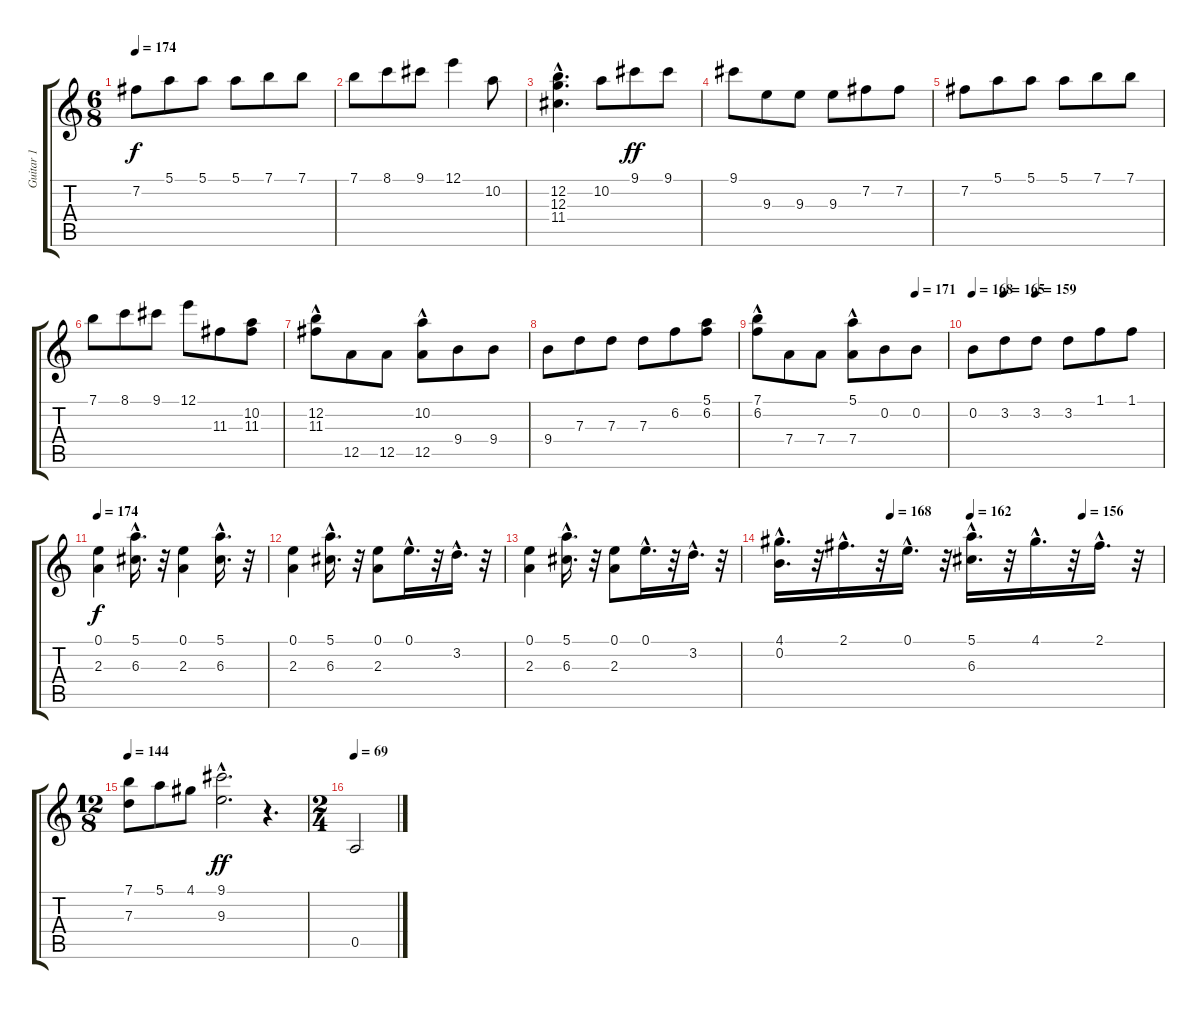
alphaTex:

\track ("Guitar 1" "Guitar 1") {instrument acousticguitarnylon}
\staff {score tabs}
\tuning (E4 B3 G3 D3 A2 E2) {hide}
\ts (6 8)
\tempo 174
\clef g2
\ks c
7.2.8{dy f} 5.1.8 5.1.8 5.1.8 7.1.8 7.1.8 |
7.1.8 8.1.8 9.1.8 12.1.4 10.2.8 |
(12.2{hac} 12.3{hac} 11.4{hac}).4{d} 10.2.8 9.1.8{dy ff} 9.1.8 |
9.1.8 9.3.8 9.3.8 9.3.8 7.2.8 7.2.8 |
7.2.8 5.1.8 5.1.8 5.1.8 7.1.8 7.1.8 |
7.1.8 8.1.8 9.1.8 12.1.8 11.3.8 (10.2 11.3).8 |
(12.2{hac} 11.3).8 12.5.8 12.5.8 (10.2{hac} 12.5).8 9.4.8 9.4.8 |
9.4.8 7.3.8 7.3.8 7.3.8 6.2.8 (5.1 6.2).8 |
\tempo (171 0.8333333333333334)
(7.1{hac} 6.2).8 7.4.8 7.4.8 (5.1{hac} 7.4).8 0.2.8 0.2.8 |
\tempo 168
\tempo (165 0.16666666666666666)
\tempo (159 0.3333333333333333)
0.2.8 3.2.8 3.2.8 3.2.8 1.1.8 1.1.8 |
\tempo 174
(0.1 2.3).4{dy f} (5.1{hac} 6.3{hac}).16{d} r.32 (0.1 2.3).4 (5.1{hac} 6.3{hac}).16{d} r.32 |
(0.1 2.3).4 (5.1{hac} 6.3{hac}).16{d} r.32 (0.1 2.3).8 0.1{hac}.16{d} r.32 3.2{hac}.16{d} r.32 |
(0.1 2.3).4 (5.1{hac} 6.3{hac}).16{d} r.32 (0.1 2.3).8 0.1{hac}.16{d} r.32 3.2{hac}.16{d} r.32 |
\tempo (168 0.2916666666666667)
\tempo (162 0.5)
\tempo (156 0.7916666666666666)
(4.1{hac} 0.2{hac}).16{d} r.32 2.1{hac}.16{d} r.32 0.1{hac}.16{d} r.32 (5.1{hac} 6.3{hac}).16{d} r.32 4.1{hac}.16{d} r.32 2.1{hac}.16{d} r.32 |
\ts (12 8)
\tempo 144
(7.1 7.3).8 5.1.8 4.1.8 (9.1{hac} 9.3{hac}).2{d dy ff} r.4{d} |
\ts (2 4)
\tempo 69
0.5.2
